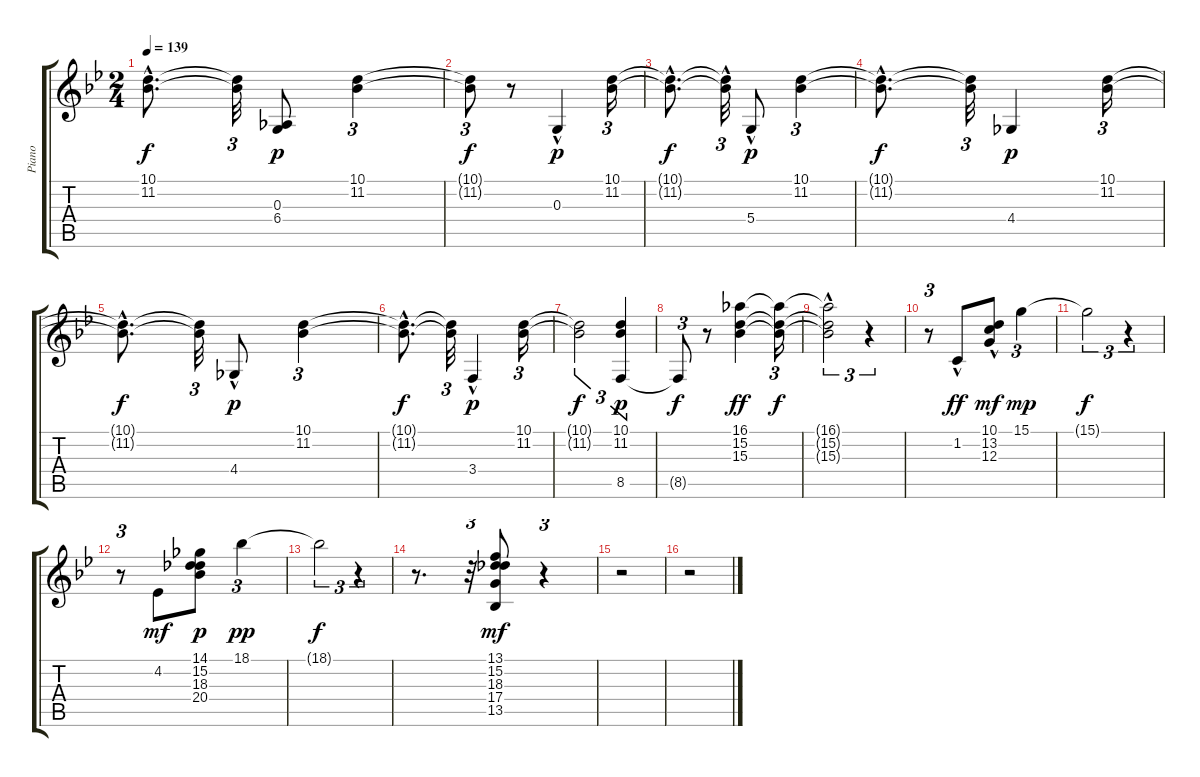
\track ("Piano" "Piano") {instrument acousticgrandpiano}
\staff {score tabs}
\tuning (E4 B3 G3 D3 A2 E2) {hide}
\ts (2 4)
\tempo 139
\clef g2
\ks bb
(10.1{hac t} 11.2{hac t}).8{d dy f} (10.1{t} 11.2{t}).32{tu (3 2)} (0.3 6.4).8{dy p} (10.1 11.2).4{tu (3 2)} |
(10.1{t} 11.2{t}).8{tu (3 2) dy f} r.8 0.3{hac}.4{dy p} (10.1 11.2).16{tu (3 2)} |
(10.1{hac t} 11.2{hac t}).8{d dy f} (10.1{t} 11.2{hac t}).32{tu (3 2)} 5.4{hac}.8{dy p} (10.1 11.2).4{tu (3 2)} |
(10.1{hac t} 11.2{hac t}).8{d dy f} (10.1{t} 11.2{t}).32{tu (3 2)} 4.4.4{dy p} (10.1 11.2).16{tu (3 2)} |
(10.1{hac t} 11.2{hac t}).8{d dy f} (10.1{t} 11.2{t}).32{tu (3 2)} 4.4{hac}.8{dy p} (10.1 11.2).4{tu (3 2)} |
(10.1{hac t} 11.2{hac t}).8{d dy f} (10.1{t} 11.2{t}).32{tu (3 2)} 3.4{hac}.4{dy p} (10.1 11.2).16{tu (3 2)} |
(10.1{t} 11.2{t}).2{tu (3 2) dy f} (10.1 11.2 8.5).4{tu (3 2) dy p} |
8.5{t}.8{tu (3 2) dy f} r.8 (16.1 15.2 15.3).4{dy ff} (16.1{t} 15.2{t} 15.3{t}).16{tu (3 2) dy f} |
(16.1{hac t} 15.2{t} 15.3{t}).2{tu (3 2)} r.4{tu (3 2)} |
r.8{tu (3 2)} 1.2{hac}.8{dy ff} (10.1 13.2 12.3{hac}).8{dy mf} 15.1.4{tu (3 2) dy mp} |
15.1{t}.2{tu (3 2) dy f} r.4{tu (3 2)} |
r.8{tu (3 2)} 4.2.8{dy mf} (14.1 15.2 18.3 20.4).8{dy p} 18.1.4{tu (3 2) dy pp} |
18.1{t}.2{tu (3 2) dy f} r.4{tu (3 2)} |
r.8{d} r.32{tu (3 2)} (13.1 15.2 18.3 17.4 13.5).8{dy mf} r.4{tu (3 2)} |
r.2 |
r.2
